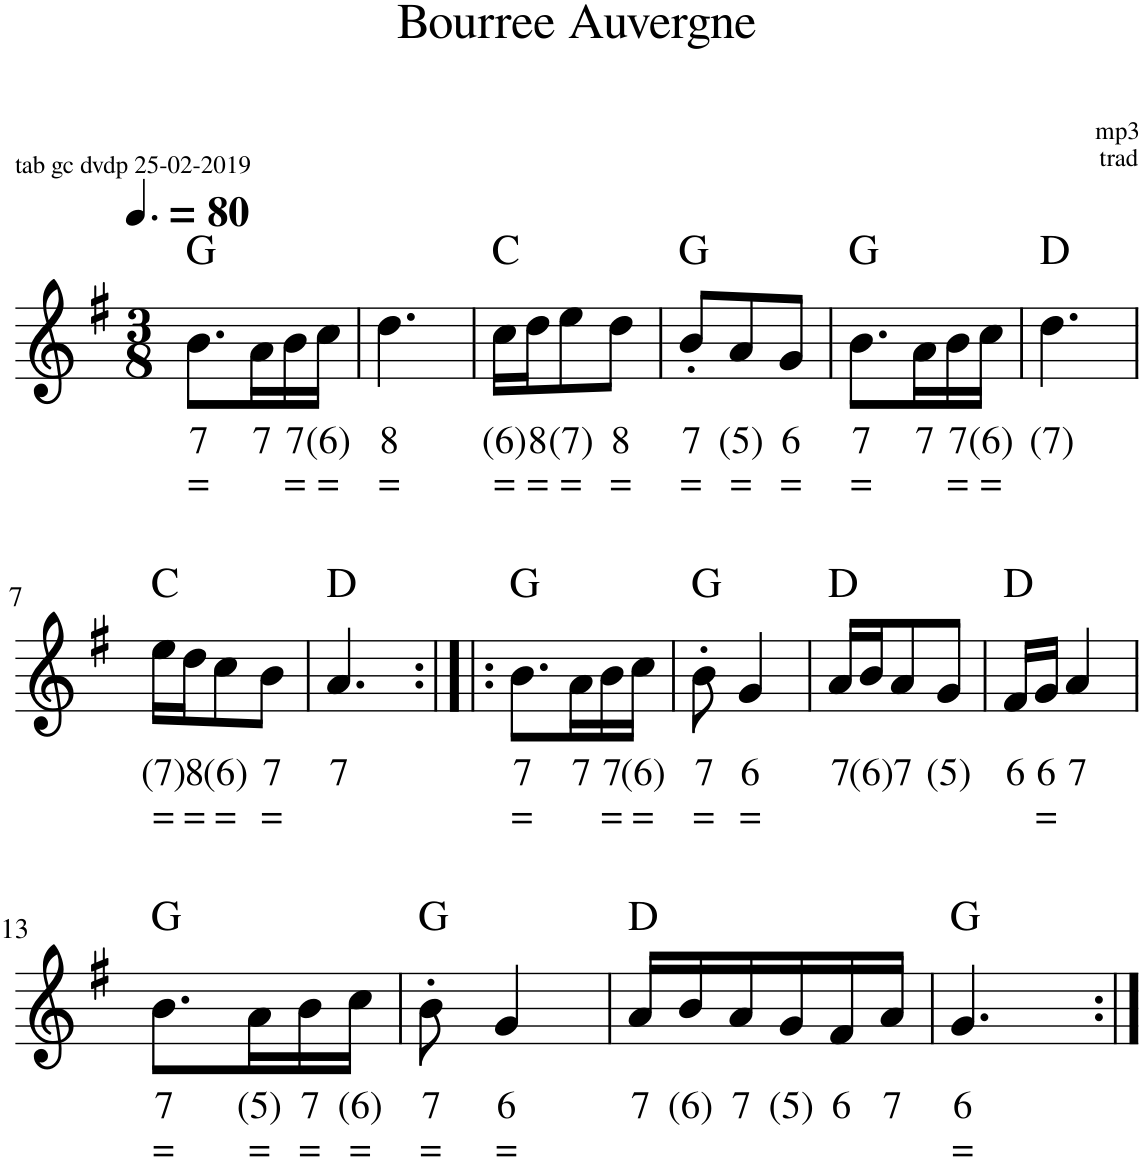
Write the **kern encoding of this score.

**kern	**text	**text	**harte
*part1	*part1	*part1	*part1
*staff1	*staff1	*staff1	*
*I"Stem	*	*	*
*clefG2	*	*	*
*k[f#]	*	*	*
*M3/8	*	*	*
*MM120	*	*	*
=1	=1	=1	=1
!	!LO:LY:b	!LO:LY:b	!
8.b\L	7	=	G:maj
!	!LO:LY:b	!	!
16a\L	7	.	.
!	!LO:LY:b	!LO:LY:b	!
16b\	7	=	.
!	!LO:LY:b	!LO:LY:b	!
16cc\JJ	(6)	=	.
=2	=2	=2	=2
!	!LO:LY:b	!LO:LY:b	!
4.dd\	8	=	.
=3	=3	=3	=3
!	!LO:LY:b	!LO:LY:b	!
16cc\LL	(6)	=	C:maj
!	!LO:LY:b	!LO:LY:b	!
16dd\J	8	=	.
!	!LO:LY:b	!LO:LY:b	!
8ee\	(7)	=	.
!	!LO:LY:b	!LO:LY:b	!
8dd\J	8	=	.
=4	=4	=4	=4
!	!LO:LY:b	!LO:LY:b	!
8b'/L	7	=	G:maj
!	!LO:LY:b	!LO:LY:b	!
8a/	(5)	=	.
!	!LO:LY:b	!LO:LY:b	!
8g/J	6	=	.
=5	=5	=5	=5
!	!LO:LY:b	!LO:LY:b	!
8.b\L	7	=	G:maj
!	!LO:LY:b	!	!
16a\L	7	.	.
!	!LO:LY:b	!LO:LY:b	!
16b\	7	=	.
!	!LO:LY:b	!LO:LY:b	!
16cc\JJ	(6)	=	.
=6	=6	=6	=6
!	!LO:LY:b	!	!
4.dd\	(7)	.	D:maj
!!LO:LB:g=z
=7	=7	=7	=7
!	!LO:LY:b	!LO:LY:b	!
16ee\LL	(7)	=	C:maj
!	!LO:LY:b	!LO:LY:b	!
16dd\J	8	=	.
!	!LO:LY:b	!LO:LY:b	!
8cc\	(6)	=	.
!	!LO:LY:b	!LO:LY:b	!
8b\J	7	=	.
=8	=8	=8	=8
!	!LO:LY:b	!	!
4.a/	7	.	D:maj
=9:|!|:	=9:|!|:	=9:|!|:	=9:|!|:
!	!LO:LY:b	!LO:LY:b	!
8.b\L	7	=	G:maj
!	!LO:LY:b	!	!
16a\L	7	.	.
!	!LO:LY:b	!LO:LY:b	!
16b\	7	=	.
!	!LO:LY:b	!LO:LY:b	!
16cc\JJ	(6)	=	.
=10	=10	=10	=10
!	!LO:LY:b	!LO:LY:b	!
8b'\	7	=	G:maj
!	!LO:LY:b	!LO:LY:b	!
4g/	6	=	.
=11	=11	=11	=11
!	!LO:LY:b	!	!
16a/LL	7	.	D:maj
!	!LO:LY:b	!	!
16b/J	(6)	.	.
!	!LO:LY:b	!	!
8a/	7	.	.
!	!LO:LY:b	!	!
8g/J	(5)	.	.
=12	=12	=12	=12
!	!LO:LY:b	!	!
16f#/LL	6	.	D:maj
!	!LO:LY:b	!LO:LY:b	!
16g/JJ	6	=	.
!	!LO:LY:b	!	!
4a/	7	.	.
!!LO:LB:g=z
=13	=13	=13	=13
!	!LO:LY:b	!LO:LY:b	!
8.b\L	7	=	G:maj
!	!LO:LY:b	!LO:LY:b	!
16a\L	(5)	=	.
!	!LO:LY:b	!LO:LY:b	!
16b\	7	=	.
!	!LO:LY:b	!LO:LY:b	!
16cc\JJ	(6)	=	.
=14	=14	=14	=14
!	!LO:LY:b	!LO:LY:b	!
8b'\	7	=	G:maj
!	!LO:LY:b	!LO:LY:b	!
4g/	6	=	.
=15	=15	=15	=15
!	!LO:LY:b	!	!
16a/LL	7	.	D:maj
!	!LO:LY:b	!	!
16b/	(6)	.	.
!	!LO:LY:b	!	!
16a/	7	.	.
!	!LO:LY:b	!	!
16g/	(5)	.	.
!	!LO:LY:b	!	!
16f#/	6	.	.
!	!LO:LY:b	!	!
16a/JJ	7	.	.
=16	=16	=16	=16
!	!LO:LY:b	!LO:LY:b	!
4.g/	6	=	G:maj
=:|!	=:|!	=:|!	=:|!
*-	*-	*-	*-
